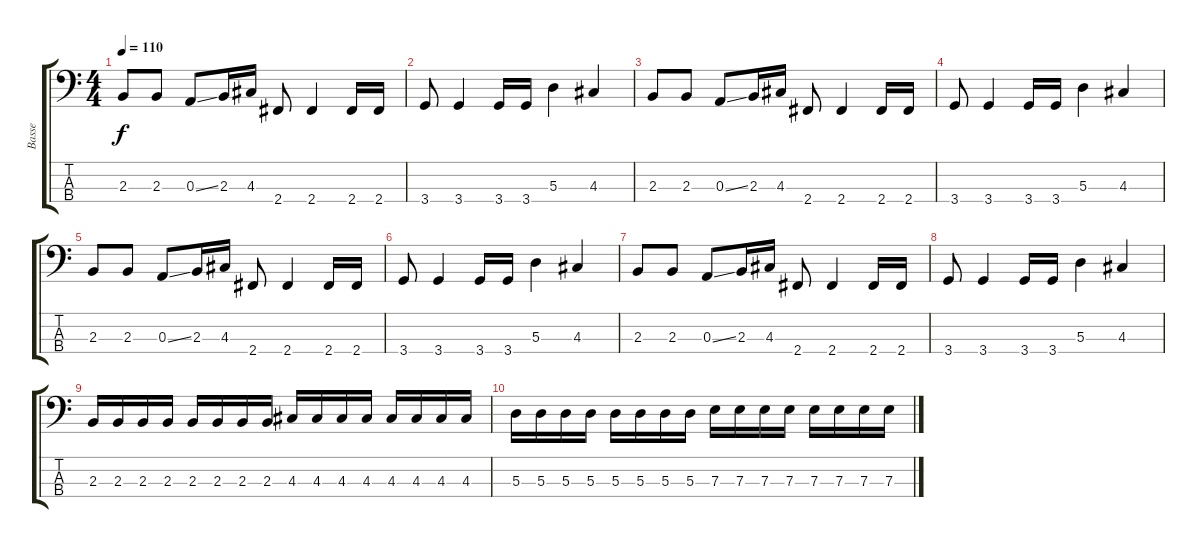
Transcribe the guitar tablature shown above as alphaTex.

\track ("Basse" "Basse") {instrument electricbasspick}
\staff {score tabs}
\tuning (G2 D2 A1 E1) {hide}
\ts (4 4)
\tempo 110
\clef f4
\ks c
2.3.8{dy f} 2.3.8 0.3{ss}.8 2.3.16 4.3.16 2.4.8 2.4.4 2.4.16 2.4.16 |
3.4.8 3.4.4 3.4.16 3.4.16 5.3.4 4.3.4 |
2.3.8 2.3.8 0.3{ss}.8 2.3.16 4.3.16 2.4.8 2.4.4 2.4.16 2.4.16 |
3.4.8 3.4.4 3.4.16 3.4.16 5.3.4 4.3.4 |
2.3.8 2.3.8 0.3{ss}.8 2.3.16 4.3.16 2.4.8 2.4.4 2.4.16 2.4.16 |
3.4.8 3.4.4 3.4.16 3.4.16 5.3.4 4.3.4 |
2.3.8 2.3.8 0.3{ss}.8 2.3.16 4.3.16 2.4.8 2.4.4 2.4.16 2.4.16 |
3.4.8 3.4.4 3.4.16 3.4.16 5.3.4 4.3.4 |
2.3.16 2.3.16 2.3.16 2.3.16 2.3.16 2.3.16 2.3.16 2.3.16 4.3.16 4.3.16 4.3.16 4.3.16 4.3.16 4.3.16 4.3.16 4.3.16 |
5.3.16 5.3.16 5.3.16 5.3.16 5.3.16 5.3.16 5.3.16 5.3.16 7.3.16 7.3.16 7.3.16 7.3.16 7.3.16 7.3.16 7.3.16 7.3.16
